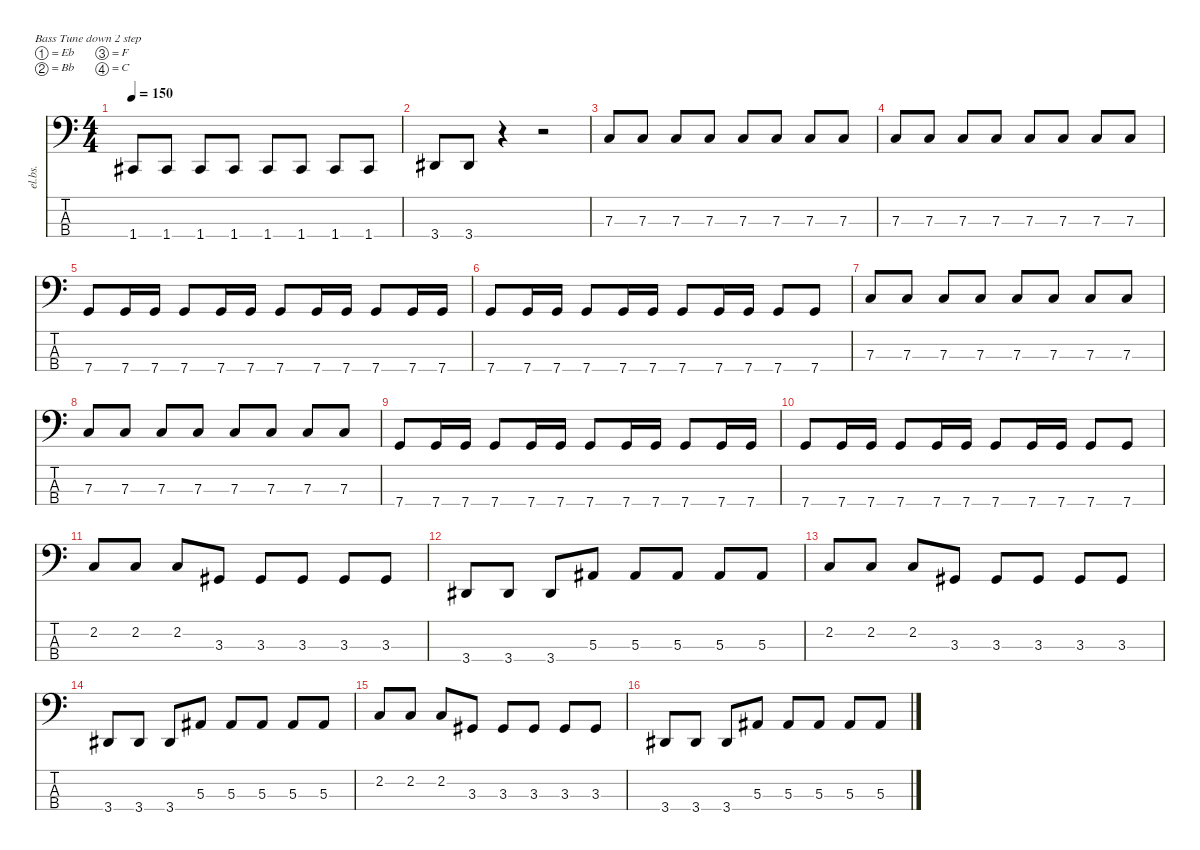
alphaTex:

\defaultSystemsLayout 4
\hideDynamics
\bracketExtendMode nobrackets
\otherSystemsTrackNameOrientation horizontal
\track ("Bass" "el.bs.") {instrument slapbass1}
\staff {score tabs}
\tuning (Eb2 Bb1 F1 C1)
\ts (4 4)
\tempo 150
\clef f4
\ks c
1.4{acc #}.8{dy f beam Up} 1.4{acc #}.8{beam Up} 1.4{acc #}.8{beam Up} 1.4{acc #}.8{beam Up} 1.4{acc #}.8{beam Up} 1.4{acc #}.8{beam Up} 1.4{acc #}.8{beam Up} 1.4{acc #}.8{beam Up} |
3.4{acc #}.8{beam Up} 3.4{acc #}.8{beam Up} r.4{beam Up} r.2{beam Up} |
7.3.8{beam Up} 7.3.8{beam Up} 7.3.8{beam Up} 7.3.8{beam Up} 7.3.8{beam Up} 7.3.8{beam Up} 7.3.8{beam Up} 7.3.8{beam Up} |
7.3.8{beam Up} 7.3.8{beam Up} 7.3.8{beam Up} 7.3.8{beam Up} 7.3.8{beam Up} 7.3.8{beam Up} 7.3.8{beam Up} 7.3.8{beam Up} |
7.4.8{beam Up} 7.4.16{beam Up} 7.4.16{beam Up} 7.4.8{beam Up} 7.4.16{beam Up} 7.4.16{beam Up} 7.4.8{beam Up} 7.4.16{beam Up} 7.4.16{beam Up} 7.4.8{beam Up} 7.4.16{beam Up} 7.4.16{beam Up} |
7.4.8{beam Up} 7.4.16{beam Up} 7.4.16{beam Up} 7.4.8{beam Up} 7.4.16{beam Up} 7.4.16{beam Up} 7.4.8{beam Up} 7.4.16{beam Up} 7.4.16{beam Up} 7.4.8{beam Up} 7.4.8{beam Up} |
7.3.8{beam Up} 7.3.8{beam Up} 7.3.8{beam Up} 7.3.8{beam Up} 7.3.8{beam Up} 7.3.8{beam Up} 7.3.8{beam Up} 7.3.8{beam Up} |
7.3.8{beam Up} 7.3.8{beam Up} 7.3.8{beam Up} 7.3.8{beam Up} 7.3.8{beam Up} 7.3.8{beam Up} 7.3.8{beam Up} 7.3.8{beam Up} |
7.4.8{beam Up} 7.4.16{beam Up} 7.4.16{beam Up} 7.4.8{beam Up} 7.4.16{beam Up} 7.4.16{beam Up} 7.4.8{beam Up} 7.4.16{beam Up} 7.4.16{beam Up} 7.4.8{beam Up} 7.4.16{beam Up} 7.4.16{beam Up} |
7.4.8{beam Up} 7.4.16{beam Up} 7.4.16{beam Up} 7.4.8{beam Up} 7.4.16{beam Up} 7.4.16{beam Up} 7.4.8{beam Up} 7.4.16{beam Up} 7.4.16{beam Up} 7.4.8{beam Up} 7.4.8{beam Up} |
2.2.8{beam Up} 2.2.8{beam Up} 2.2.8{beam Up} 3.3{acc #}.8{beam Up} 3.3{acc #}.8{beam Up} 3.3{acc #}.8{beam Up} 3.3{acc #}.8{beam Up} 3.3{acc #}.8{beam Up} |
3.4{acc #}.8{beam Up} 3.4{acc #}.8{beam Up} 3.4{acc #}.8{beam Up} 5.3{acc #}.8{beam Up} 5.3{acc #}.8{beam Up} 5.3{acc #}.8{beam Up} 5.3{acc #}.8{beam Up} 5.3{acc #}.8{beam Up} |
2.2.8{beam Up} 2.2.8{beam Up} 2.2.8{beam Up} 3.3{acc #}.8{beam Up} 3.3{acc #}.8{beam Up} 3.3{acc #}.8{beam Up} 3.3{acc #}.8{beam Up} 3.3{acc #}.8{beam Up} |
3.4{acc #}.8{beam Up} 3.4{acc #}.8{beam Up} 3.4{acc #}.8{beam Up} 5.3{acc #}.8{beam Up} 5.3{acc #}.8{beam Up} 5.3{acc #}.8{beam Up} 5.3{acc #}.8{beam Up} 5.3{acc #}.8{beam Up} |
2.2.8{beam Up} 2.2.8{beam Up} 2.2.8{beam Up} 3.3{acc #}.8{beam Up} 3.3{acc #}.8{beam Up} 3.3{acc #}.8{beam Up} 3.3{acc #}.8{beam Up} 3.3{acc #}.8{beam Up} |
3.4{acc #}.8{beam Up} 3.4{acc #}.8{beam Up} 3.4{acc #}.8{beam Up} 5.3{acc #}.8{beam Up} 5.3{acc #}.8{beam Up} 5.3{acc #}.8{beam Up} 5.3{acc #}.8{beam Up} 5.3{acc #}.8{beam Up}
